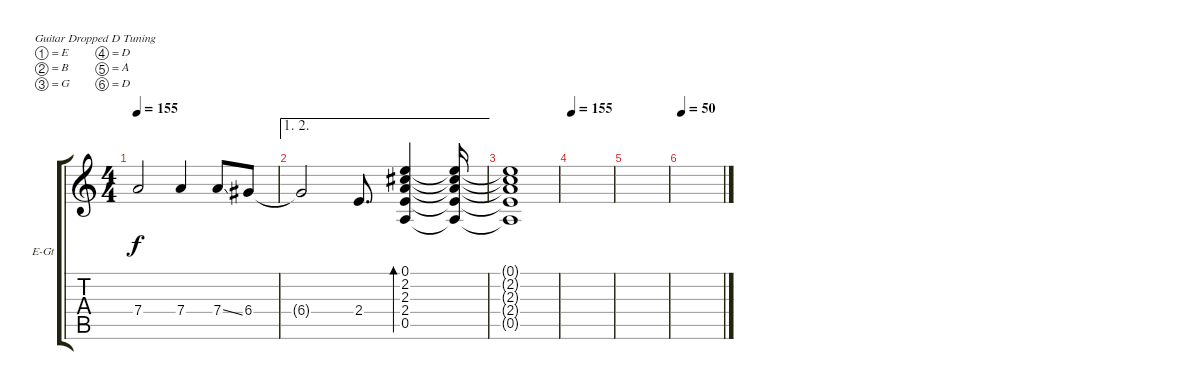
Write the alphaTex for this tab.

\bracketExtendMode groupsimilarinstruments
\firstSystemTrackNameOrientation horizontal
\otherSystemsTrackNameOrientation horizontal
\track ("Guitar 1" "E-Gt") {instrument electricguitarclean}
\staff {score tabs}
\tuning (E4 B3 G3 D3 A2 D2)
\ts (4 4)
\tempo 155
\clef g2
\ks c
7.4.2{dy f} 7.4.4 7.4{ss}.8 6.4.8 |
\ae (1 2)
6.4{t}.2 2.4.8{d} (0.1 2.2 2.3 2.4 0.5).4{bd 60} (0.1{t} 2.2{t} 2.3{t} 2.4{t} 0.5{t}).16 |
(0.1{t} 2.2{t} 2.3{t} 2.4{t} 0.5{t}).1 |
\tempo 155
|
|
\tempo 50
